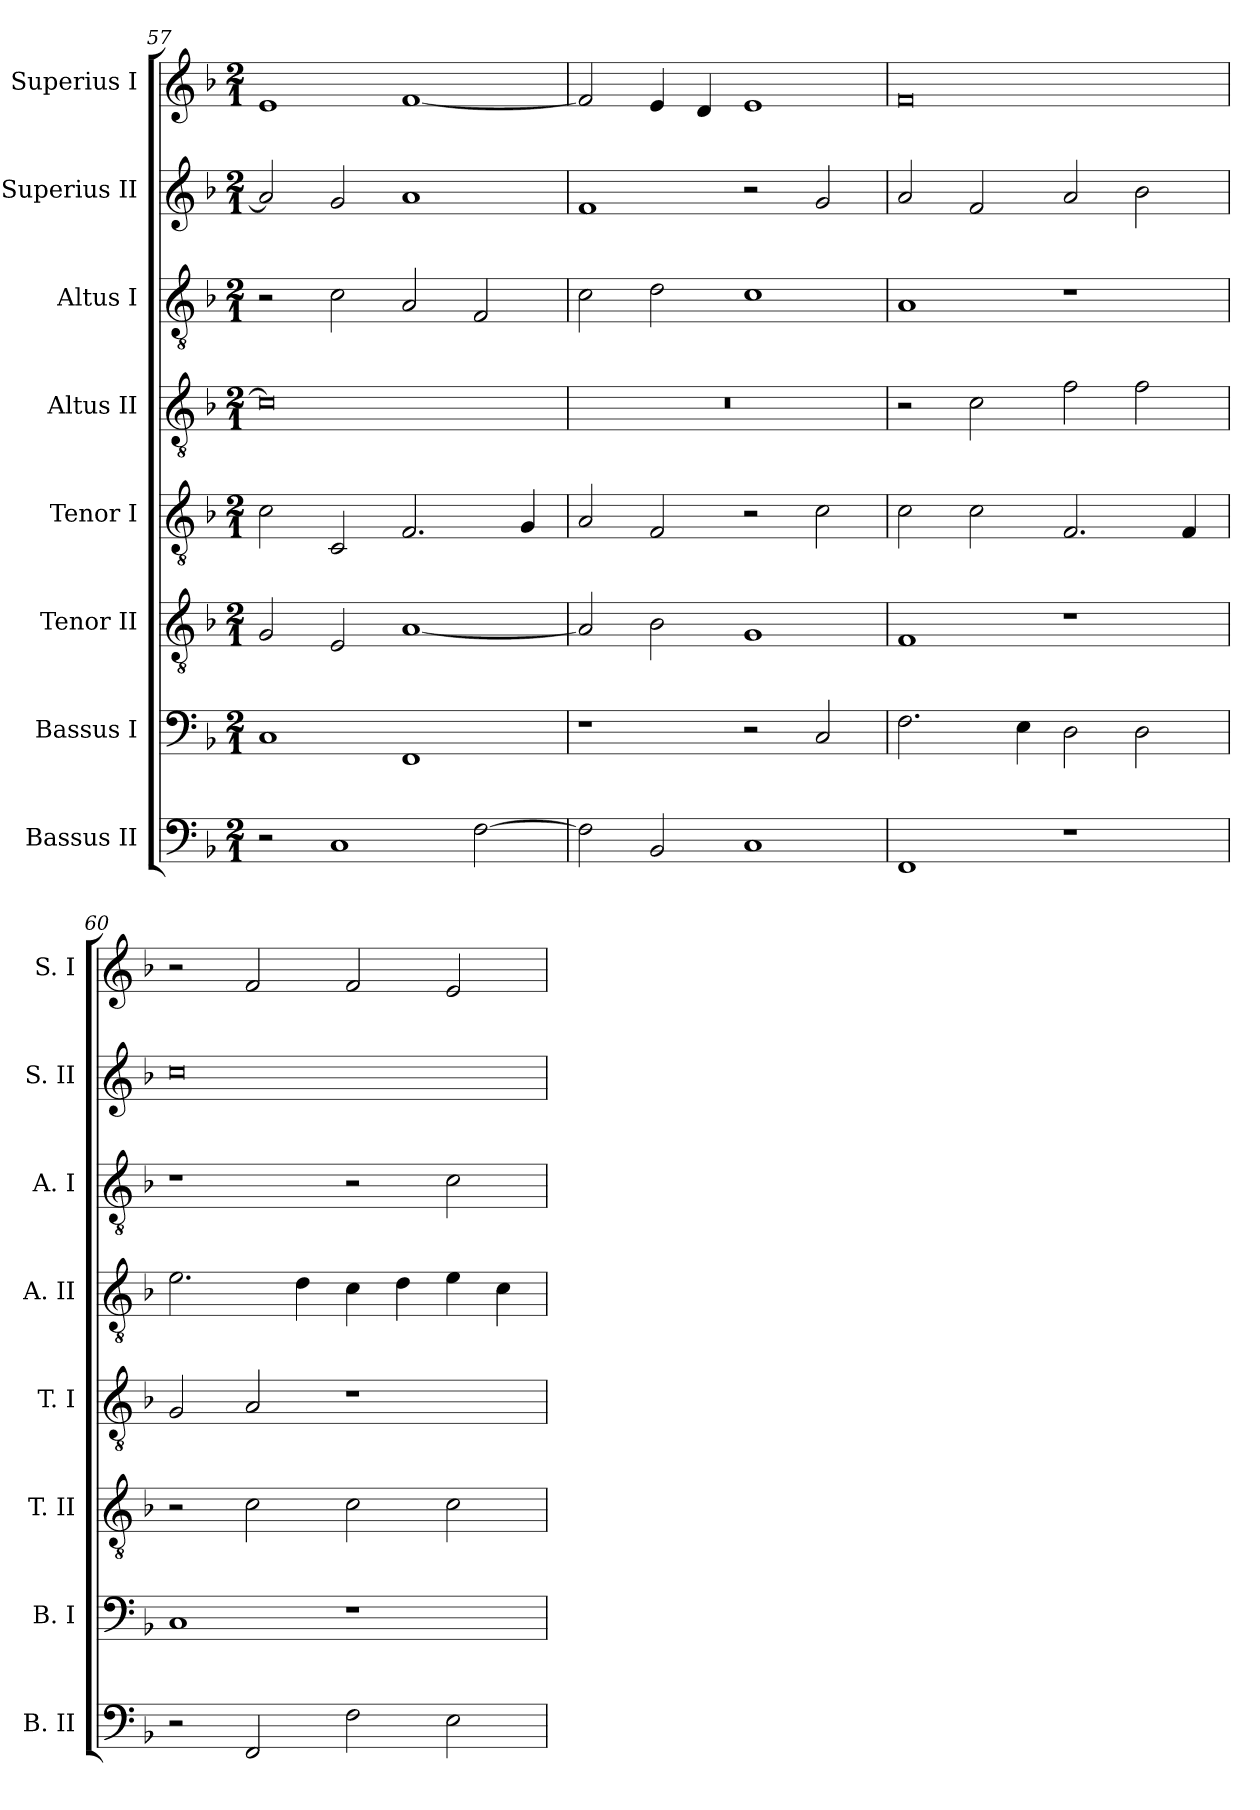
**kern	**kern	**kern	**kern	**kern	**kern	**kern	**kern
*part8	*part7	*part6	*part5	*part4	*part3	*part2	*part1
*staff8	*staff7	*staff6	*staff5	*staff4	*staff3	*staff2	*staff1
*I"Bassus II	*I"Bassus I	*I"Tenor II	*I"Tenor I	*I"Altus II	*I"Altus I	*I"Superius II	*I"Superius I
*I'B. II	*I'B. I	*I'T. II	*I'T. I	*I'A. II	*I'A. I	*I'S. II	*I'S. I
*clefF4	*clefF4	*clefGv2	*clefGv2	*clefGv2	*clefGv2	*clefG2	*clefG2
*k[b-]	*k[b-]	*k[b-]	*k[b-]	*k[b-]	*k[b-]	*k[b-]	*k[b-]
*F:	*F:	*F:	*F:	*F:	*F:	*F:	*F:
*M2/1	*M2/1	*M2/1	*M2/1	*M2/1	*M2/1	*M2/1	*M2/1
=57	=57	=57	=57	=57	=57	=57	=57
2r	1C	2G	2c	0c]	2r	2a]	1e
1C	.	2E	2C	.	2c	2g	.
.	1FF	[1A	2.F	.	2A	1a	[1f
[2F	.	.	.	.	2F	.	.
.	.	.	4G	.	.	.	.
=58	=58	=58	=58	=58	=58	=58	=58
2F]	1r	2A]	2A	0r	2c	1f	2f]
2BB-	.	2B-	2F	.	2d	.	4e
.	.	.	.	.	.	.	4d
1C	2r	1G	2r	.	1c	2r	1e
.	2C	.	2c	.	.	2g	.
=59	=59	=59	=59	=59	=59	=59	=59
1FF	2.F	1F	2c	2r	1A	2a	0f
.	.	.	2c	2c	.	2f	.
.	4E	.	.	.	.	.	.
1r	2D	1r	2.F	2f	1r	2a	.
.	2D	.	.	2f	.	2b-	.
.	.	.	4F	.	.	.	.
=60	=60	=60	=60	=60	=60	=60	=60
2r	1C	2r	2G	2.e	1r	0cc	2r
2FF	.	2c	2A	.	.	.	2f
.	.	.	.	4d	.	.	.
2F	1r	2c	1r	4c	2r	.	2f
.	.	.	.	4d	.	.	.
2E	.	2c	.	4e	2c	.	2e
.	.	.	.	4c	.	.	.
=	=	=	=	=	=	=	=
*-	*-	*-	*-	*-	*-	*-	*-
